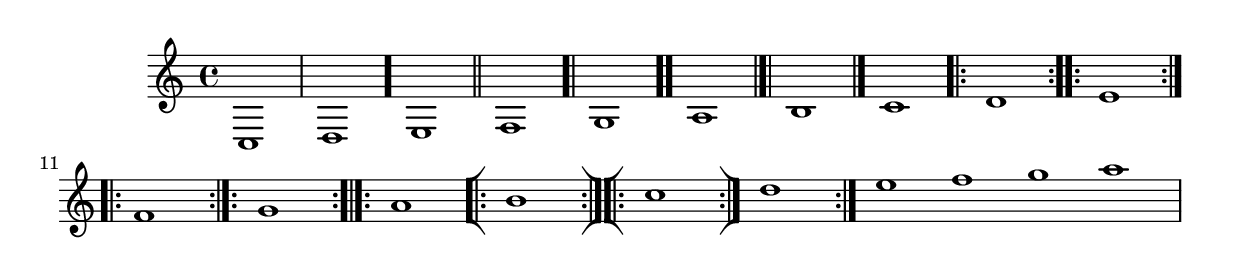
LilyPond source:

\version "2.18.2"

\book {
  \header {
  }

  \bookpart {
    <<
    \new Staff = Staff \with { }
    \context Staff = Staff {
      \relative c {
        << \new Voice = "voice1" {
          c1 \bar "|" d \bar "." e \bar "||" f \bar ".|"
          g \bar ".." a \bar "|.|" b \bar "|."

          c \bar ".|:" d \bar ":..:" e \bar ":|.|:" f \bar ":|.:"
          g \bar ":.|.:" a \bar "[|:" b \bar ":|][|:"
          c \bar ":|]" d \bar ":|." e \bar ":|:" f \bar ":|" g \bar "" a
        } >>
      }
    }
    >>
  }
}
